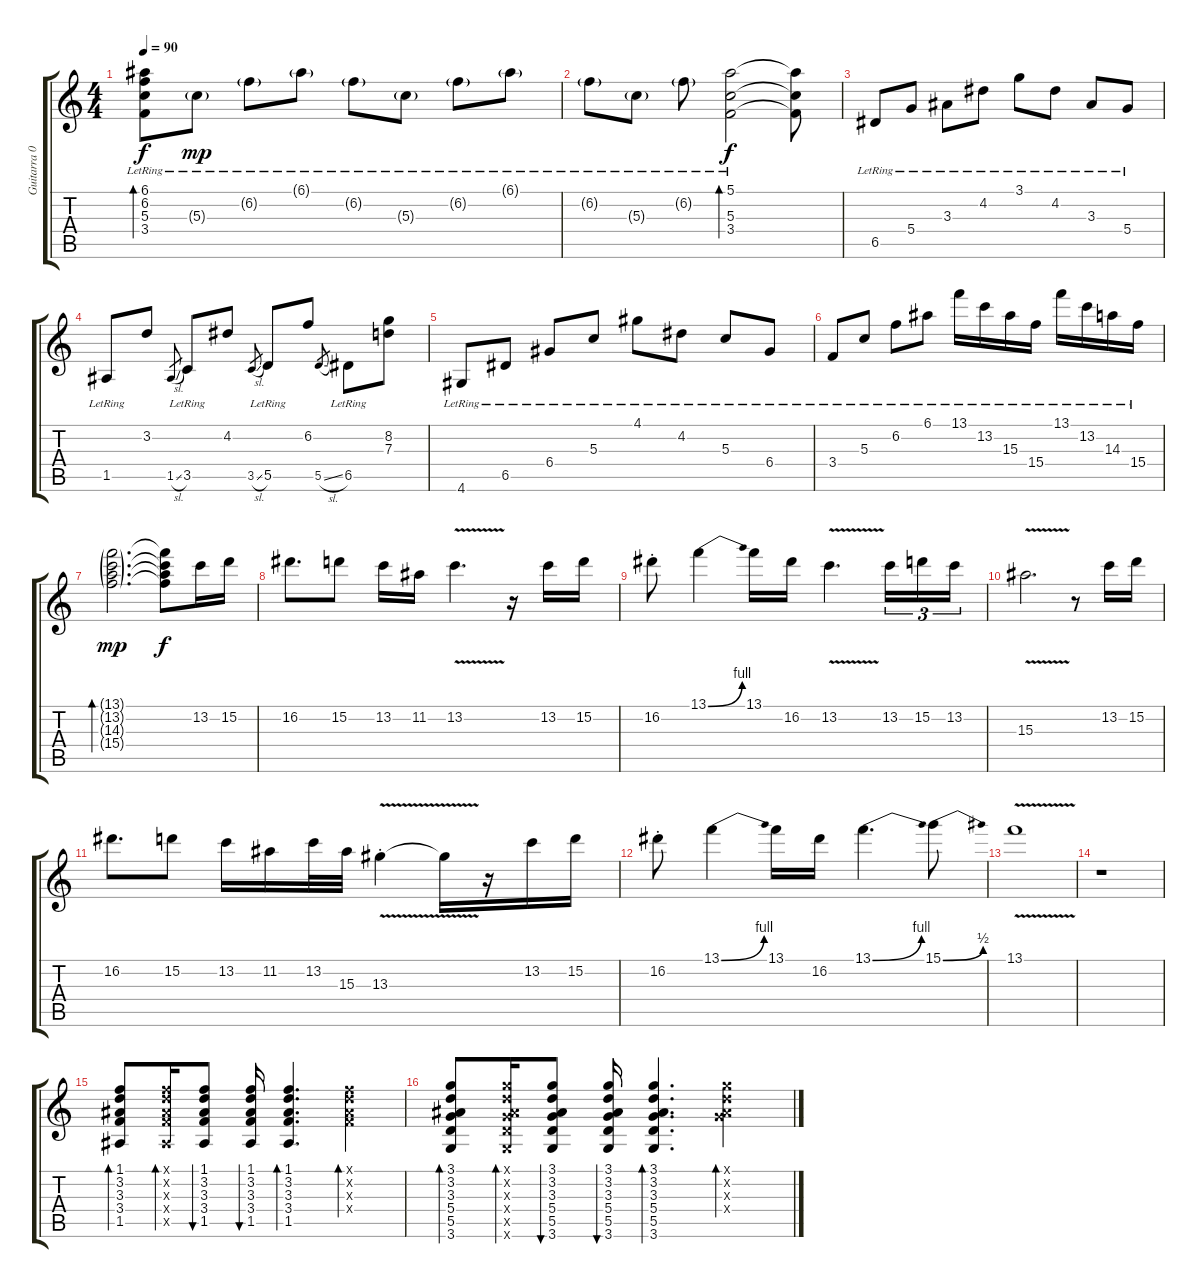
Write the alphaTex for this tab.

\track ("Guitarra 01" "Guitarra 0") {instrument acousticguitarsteel}
\staff {score tabs}
\tuning (E4 B3 G3 D3 A2 E2) {hide}
\ts (4 4)
\tempo 90
\clef g2
\ks c
(6.1{lr} 6.2{lr} 5.3{lr} 3.4{lr}).8{bd 120 dy f} 5.3{g lr}.8{dy mp} 6.2{g lr}.8 6.1{g lr}.8 6.2{g lr}.8 5.3{g lr}.8 6.2{g lr}.8 6.1{g lr}.8 |
6.2{g lr}.8 5.3{g lr}.8 6.2{g lr}.8 (5.1{lr} 5.3{lr} 3.4{lr}).2{bd 120 dy f} (5.1{t} 5.3{t} 3.4{t}).8 |
6.5{lr}.8 5.4{lr}.8 3.3{lr}.8 4.2{lr}.8 3.1{lr}.8 4.2{lr}.8 3.3{lr}.8 5.4{lr}.8 |
1.5{lr}.8 3.2.8 1.5{sl}.8{gr} 3.5{lr}.8 4.2.8 3.5{sl}.8{gr} 5.5{lr}.8 6.2.8 5.5{sl}.8{gr} 6.5{lr}.8 (8.2 7.3).8 |
4.6{lr}.8 6.5{lr}.8 6.4{lr}.8 5.3{lr}.8 4.1{lr}.8 4.2{lr}.8 5.3{lr}.8 6.4{lr}.8 |
3.4{lr}.8 5.3{lr}.8 6.2{lr}.8 6.1{lr}.8 13.1{lr}.16 13.2{lr}.16 15.3{lr}.16 15.4{lr}.16 13.1{lr}.16 13.2{lr}.16 14.3{lr}.16 15.4{lr}.16 |
(13.1{g} 13.2{g} 14.3{g} 15.4{g}).2{d bd 120 dy mp} (13.1{t} 13.2{t} 14.3{t} 15.4{t}).8{dy f} 13.2.16{volume 16 balance 8 instrument distortionguitar} 15.2.16 |
16.2.8{d} 15.2.8 13.2.16 11.2.16 13.2{v}.4{d} r.16 13.2.16 15.2.16 |
16.2{st}.8 13.1{be (bend 0 0 60 4)}.4 13.1.16 16.2.16 13.2{v}.4{d} 13.2.16{tu (3 2)} 15.2.16{tu (3 2)} 13.2.16{tu (3 2)} |
15.3{v}.2{d} r.8 13.2.16 15.2.16 |
16.2.8{d} 15.2.8 13.2.16 11.2.16 13.2.32 15.3.32 13.3{v st}.4 13.3{t}.16 r.16 13.2.16 15.2.16 |
16.2{st}.8 13.1{be (bend 0 0 60 4)}.4 13.1.16 16.2.16 13.1{be (bend 0 0 60 4)}.4{d} 15.1{be (bend 0 0 60 2)}.8 |
13.1{v}.1 |
r.1{volume 13 balance 12 instrument acousticguitarsteel} |
(1.1 3.2 3.3 3.4 1.5).8{bd 30} (1.1{x} 3.2{x} 3.3{x} 3.4{x} 1.5{x}).16{bd 30} (1.1 3.2 3.3 3.4 1.5).8{bu 30} (1.1 3.2 3.3 3.4 1.5).16{bu 30} (1.1 3.2 3.3 3.4 1.5).4{d bd 30} (1.1{x} 3.2{x} 3.3{x} 3.4{x}).4{bd 30} |
(3.1 3.2 3.3 5.4 5.5 3.6).8{bd 30} (3.1{x} 3.2{x} 3.3{x} 5.4{x} 5.5{x} 3.6{x}).16{bd 30} (3.1 3.2 3.3 5.4 5.5 3.6).8{bu 30} (3.1 3.2 3.3 5.4 5.5 3.6).16{bu 30} (3.1 3.2 3.3 5.4 5.5 3.6).4{d bd 30} (3.1{x} 3.2{x} 3.3{x} 5.4{x}).4{bd 30}
